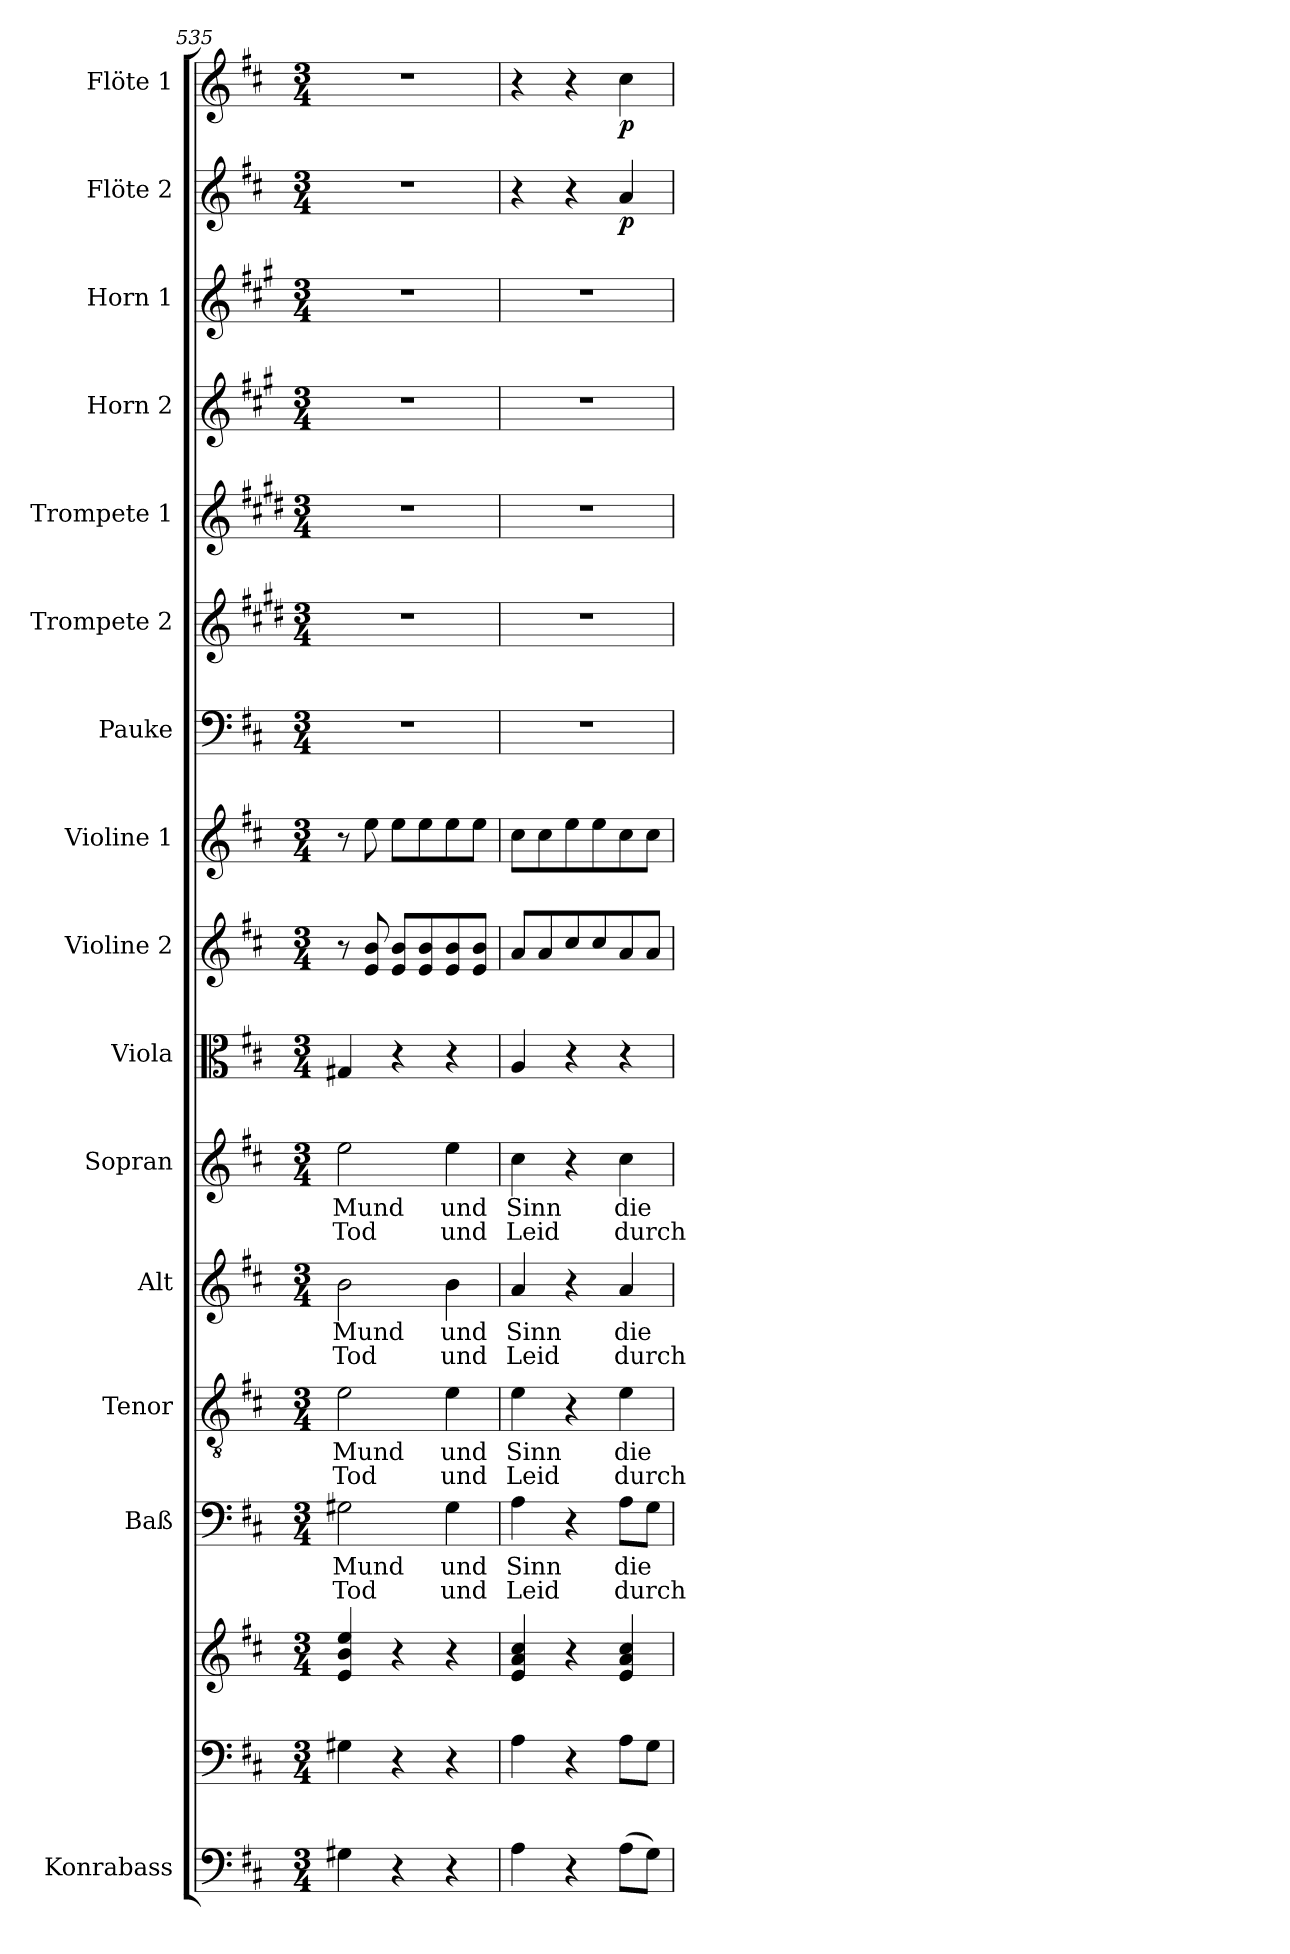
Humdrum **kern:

**kern	**kern	**kern	**kern	**text	**text	**kern	**text	**text	**kern	**text	**text	**kern	**text	**text	**kern	**kern	**kern	**kern	**kern	**kern	**kern	**kern	**kern	**dynam	**kern	**dynam
*part16	*part15	*part15	*part14	*part14	*part14	*part13	*part13	*part13	*part12	*part12	*part12	*part11	*part11	*part11	*part10	*part9	*part8	*part7	*part6	*part5	*part4	*part3	*part2	*part2	*part1	*part1
*staff17	*staff16	*staff15	*staff14	*staff14	*staff14	*staff13	*staff13	*staff13	*staff12	*staff12	*staff12	*staff11	*staff11	*staff11	*staff10	*staff9	*staff8	*staff7	*staff6	*staff5	*staff4	*staff3	*staff2	*staff2	*staff1	*staff1
*I"Konrabass	*	*	*I"Baß	*	*	*I"Tenor	*	*	*I"Alt	*	*	*I"Sopran	*	*	*I"Viola	*I"Violine 2	*I"Violine 1	*I"Pauke	*I"Trompete 2	*I"Trompete 1	*I"Horn 2	*I"Horn 1	*I"Flöte 2	*	*I"Flöte 1	*
*I'Kb.	*	*	*I'Baß	*	*	*I'Ten	*	*	*I'Alt	*	*	*I'Sop	*	*	*I'Vla.	*I'Vln. 2	*I'Vln. 1	*I'Pk.	*I'Trp. 2	*I'Trp. 1	*I'Hrn. 2	*I'Hrn. 1	*I'Fl. 2	*	*I'Fl. 1	*
*clefF4	*clefF4	*clefG2	*clefF4	*	*	*clefGv2	*	*	*clefG2	*	*	*clefG2	*	*	*clefC3	*clefG2	*clefG2	*clefF4	*clefG2	*clefG2	*clefG2	*clefG2	*clefG2	*	*clefG2	*
*ITrd7c12	*	*	*	*	*	*	*	*	*	*	*	*	*	*	*	*	*	*	*ITrd1c2	*ITrd1c2	*ITrd4c7	*ITrd4c7	*	*	*	*
*k[f#c#]	*k[f#c#]	*k[f#c#]	*k[f#c#]	*	*	*k[f#c#]	*	*	*k[f#c#]	*	*	*k[f#c#]	*	*	*k[f#c#]	*k[f#c#]	*k[f#c#]	*k[f#c#]	*k[f#c#]	*k[f#c#]	*k[f#c#]	*k[f#c#]	*k[f#c#]	*	*k[f#c#]	*
*D:	*D:	*D:	*D:	*	*	*D:	*	*	*D:	*	*	*D:	*	*	*D:	*D:	*D:	*D:	*D:	*D:	*D:	*D:	*D:	*	*D:	*
*M3/4	*M3/4	*M3/4	*M3/4	*	*	*M3/4	*	*	*M3/4	*	*	*M3/4	*	*	*M3/4	*M3/4	*M3/4	*M3/4	*M3/4	*M3/4	*M3/4	*M3/4	*M3/4	*	*M3/4	*
=535	=535	=535	=535	=535	=535	=535	=535	=535	=535	=535	=535	=535	=535	=535	=535	=535	=535	=535	=535	=535	=535	=535	=535	=535	=535	=535
!	!	!	!	!LO:LY:b	!LO:LY:b	!	!LO:LY:b	!LO:LY:b	!	!LO:LY:b	!LO:LY:b	!	!LO:LY:b	!LO:LY:b	!	!	!	!	!	!	!	!	!	!	!	!
4GG#X\	4G#X\	4e/ 4b/ 4ee/	2G#X\	Mund	Tod	2e\	Mund	Tod	2b\	Mund	Tod	2ee\	Mund	Tod	4G#X/	8r	8r	2.r	2.r	2.r	2.r	2.r	2.r	.	2.r	.
.	.	.	.	.	.	.	.	.	.	.	.	.	.	.	.	8e/ 8b/	8ee\	.	.	.	.	.	.	.	.	.
4r	4r	4r	.	.	.	.	.	.	.	.	.	.	.	.	4r	8e/ 8b/L	8ee\L	.	.	.	.	.	.	.	.	.
.	.	.	.	.	.	.	.	.	.	.	.	.	.	.	.	8e/ 8b/	8ee\	.	.	.	.	.	.	.	.	.
!	!	!	!	!LO:LY:b	!LO:LY:b	!	!LO:LY:b	!LO:LY:b	!	!LO:LY:b	!LO:LY:b	!	!LO:LY:b	!LO:LY:b	!	!	!	!	!	!	!	!	!	!	!	!
4r	4r	4r	4G#\	und	und	4e\	und	und	4b\	und	und	4ee\	und	und	4r	8e/ 8b/	8ee\	.	.	.	.	.	.	.	.	.
.	.	.	.	.	.	.	.	.	.	.	.	.	.	.	.	8e/ 8b/J	8ee\J	.	.	.	.	.	.	.	.	.
=536	=536	=536	=536	=536	=536	=536	=536	=536	=536	=536	=536	=536	=536	=536	=536	=536	=536	=536	=536	=536	=536	=536	=536	=536	=536	=536
!	!	!	!	!LO:LY:b	!LO:LY:b	!	!LO:LY:b	!LO:LY:b	!	!LO:LY:b	!LO:LY:b	!	!LO:LY:b	!LO:LY:b	!	!	!	!	!	!	!	!	!	!	!	!
4AA\	4A\	4e/ 4a/ 4cc#/	4A\	Sinn	Leid	4e\	Sinn	Leid	4a/	Sinn	Leid	4cc#\	Sinn	Leid	4A/	8a/L	8cc#\L	2.r	2.r	2.r	2.r	2.r	4r	.	4r	.
.	.	.	.	.	.	.	.	.	.	.	.	.	.	.	.	8a/	8cc#\	.	.	.	.	.	.	.	.	.
4r	4r	4r	4r	.	.	4r	.	.	4r	.	.	4r	.	.	4r	8cc#/	8ee\	.	.	.	.	.	4r	.	4r	.
.	.	.	.	.	.	.	.	.	.	.	.	.	.	.	.	8cc#/	8ee\	.	.	.	.	.	.	.	.	.
!	!	!	!	!LO:LY:b	!LO:LY:b	!	!LO:LY:b	!LO:LY:b	!	!LO:LY:b	!LO:LY:b	!	!LO:LY:b	!LO:LY:b	!	!	!	!	!	!	!	!	!	!LO:DY:b	!	!LO:DY:b
(>8AA\L	8A\L	4e/ 4a/ 4cc#/	8A\L	die	durch	4e\	die	durch	4a/	die	durch	4cc#\	die	durch	4r	8a/	8cc#\	.	.	.	.	.	4a/	p	4cc#\	p
8GG\J)	8G\J	.	8G\J	.	.	.	.	.	.	.	.	.	.	.	.	8a/J	8cc#\J	.	.	.	.	.	.	.	.	.
=	=	=	=	=	=	=	=	=	=	=	=	=	=	=	=	=	=	=	=	=	=	=	=	=	=	=
*-	*-	*-	*-	*-	*-	*-	*-	*-	*-	*-	*-	*-	*-	*-	*-	*-	*-	*-	*-	*-	*-	*-	*-	*-	*-	*-
